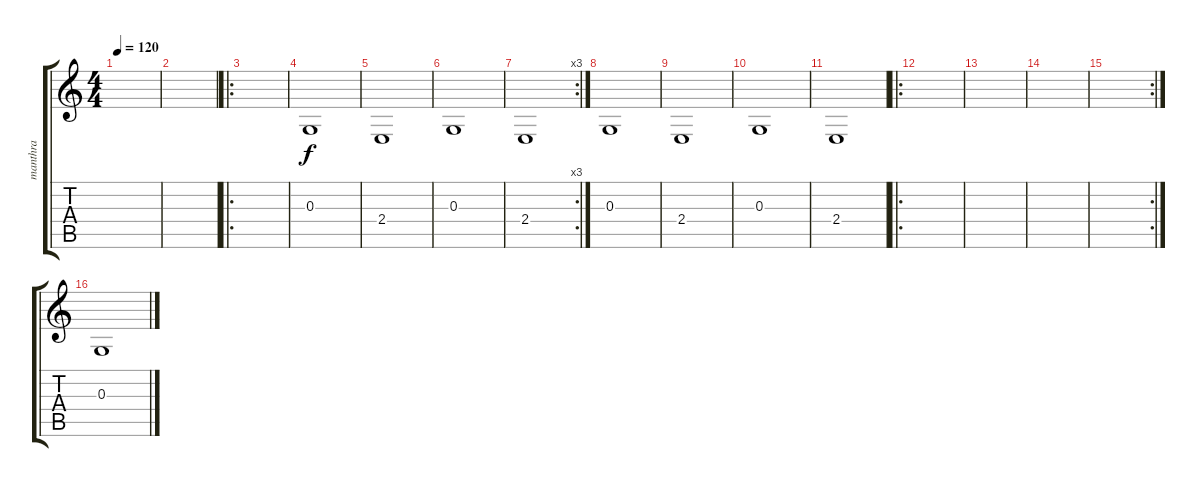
\track ("manthra" "manthra") {instrument fx4atmosphere}
\staff {score tabs}
\tuning (E4 B3 G3 D3 A2 E2) {hide}
\ts (4 4)
\tempo 120
\clef g2
\ks c
|
|
\ro
|
0.3.1 |
2.4.1 |
0.3.1 |
\rc 3
2.4.1 |
0.3.1 |
2.4.1 |
0.3.1 |
2.4.1 |
\ro
|
|
|
\rc 2
|
0.3.1
